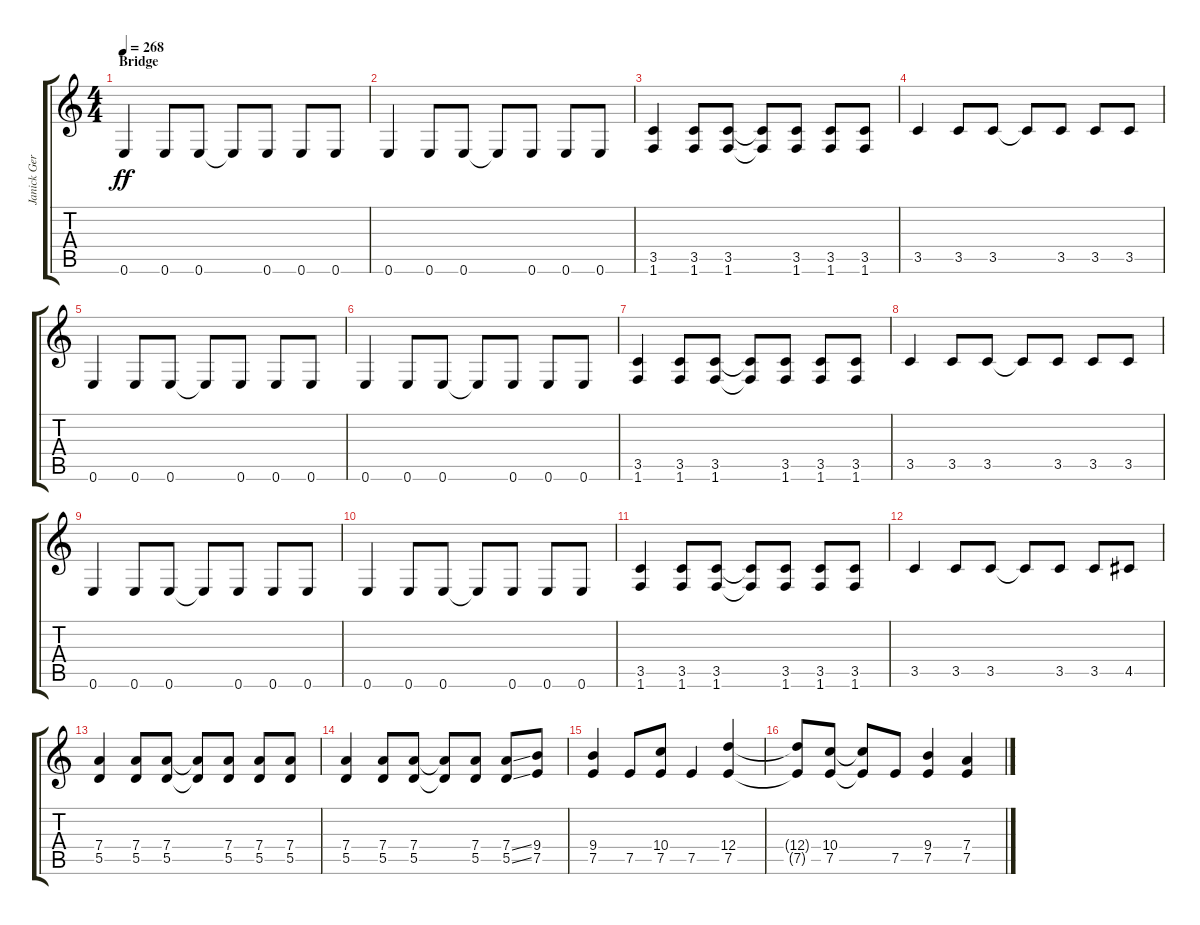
\track ("Janick Gers" "Janick Ger") {instrument electricguitarclean}
\staff {score tabs}
\tuning (E4 B3 G3 D3 A2 E2) {hide}
\ts (4 4)
\section ("" "Bridge")
\tempo 268
\clef g2
\ks c
0.6.4{dy ff} 0.6.8 0.6.8 0.6{t}.8 0.6.8 0.6.8 0.6.8 |
0.6.4 0.6.8 0.6.8 0.6{t}.8 0.6.8 0.6.8 0.6.8 |
(3.5 1.6).4 (3.5 1.6).8 (3.5 1.6).8 (3.5{t} 1.6{t}).8 (3.5 1.6).8 (3.5 1.6).8 (3.5 1.6).8 |
3.5.4 3.5.8 3.5.8 3.5{t}.8 3.5.8 3.5.8 3.5.8 |
0.6.4 0.6.8 0.6.8 0.6{t}.8 0.6.8 0.6.8 0.6.8 |
0.6.4 0.6.8 0.6.8 0.6{t}.8 0.6.8 0.6.8 0.6.8 |
(3.5 1.6).4 (3.5 1.6).8 (3.5 1.6).8 (3.5{t} 1.6{t}).8 (3.5 1.6).8 (3.5 1.6).8 (3.5 1.6).8 |
3.5.4 3.5.8 3.5.8 3.5{t}.8 3.5.8 3.5.8 3.5.8 |
0.6.4 0.6.8 0.6.8 0.6{t}.8 0.6.8 0.6.8 0.6.8 |
0.6.4 0.6.8 0.6.8 0.6{t}.8 0.6.8 0.6.8 0.6.8 |
(3.5 1.6).4 (3.5 1.6).8 (3.5 1.6).8 (3.5{t} 1.6{t}).8 (3.5 1.6).8 (3.5 1.6).8 (3.5 1.6).8 |
3.5.4 3.5.8 3.5.8 3.5{t}.8 3.5.8 3.5.8 4.5.8 |
(7.4 5.5).4 (7.4 5.5).8 (7.4 5.5).8 (7.4{t} 5.5{t}).8 (7.4 5.5).8 (7.4 5.5).8 (7.4 5.5).8 |
(7.4 5.5).4 (7.4 5.5).8 (7.4 5.5).8 (7.4{t} 5.5{t}).8 (7.4 5.5).8 (7.4{ss} 5.5{ss}).8 (9.4 7.5).8 |
(9.4 7.5).4 7.5.8 (10.4 7.5).8 7.5.4 (12.4 7.5).4 |
(12.4{t} 7.5{t}).8 (10.4 7.5).8 (10.4{t} 7.5{t}).8 7.5.8 (9.4 7.5).4 (7.4 7.5).4
